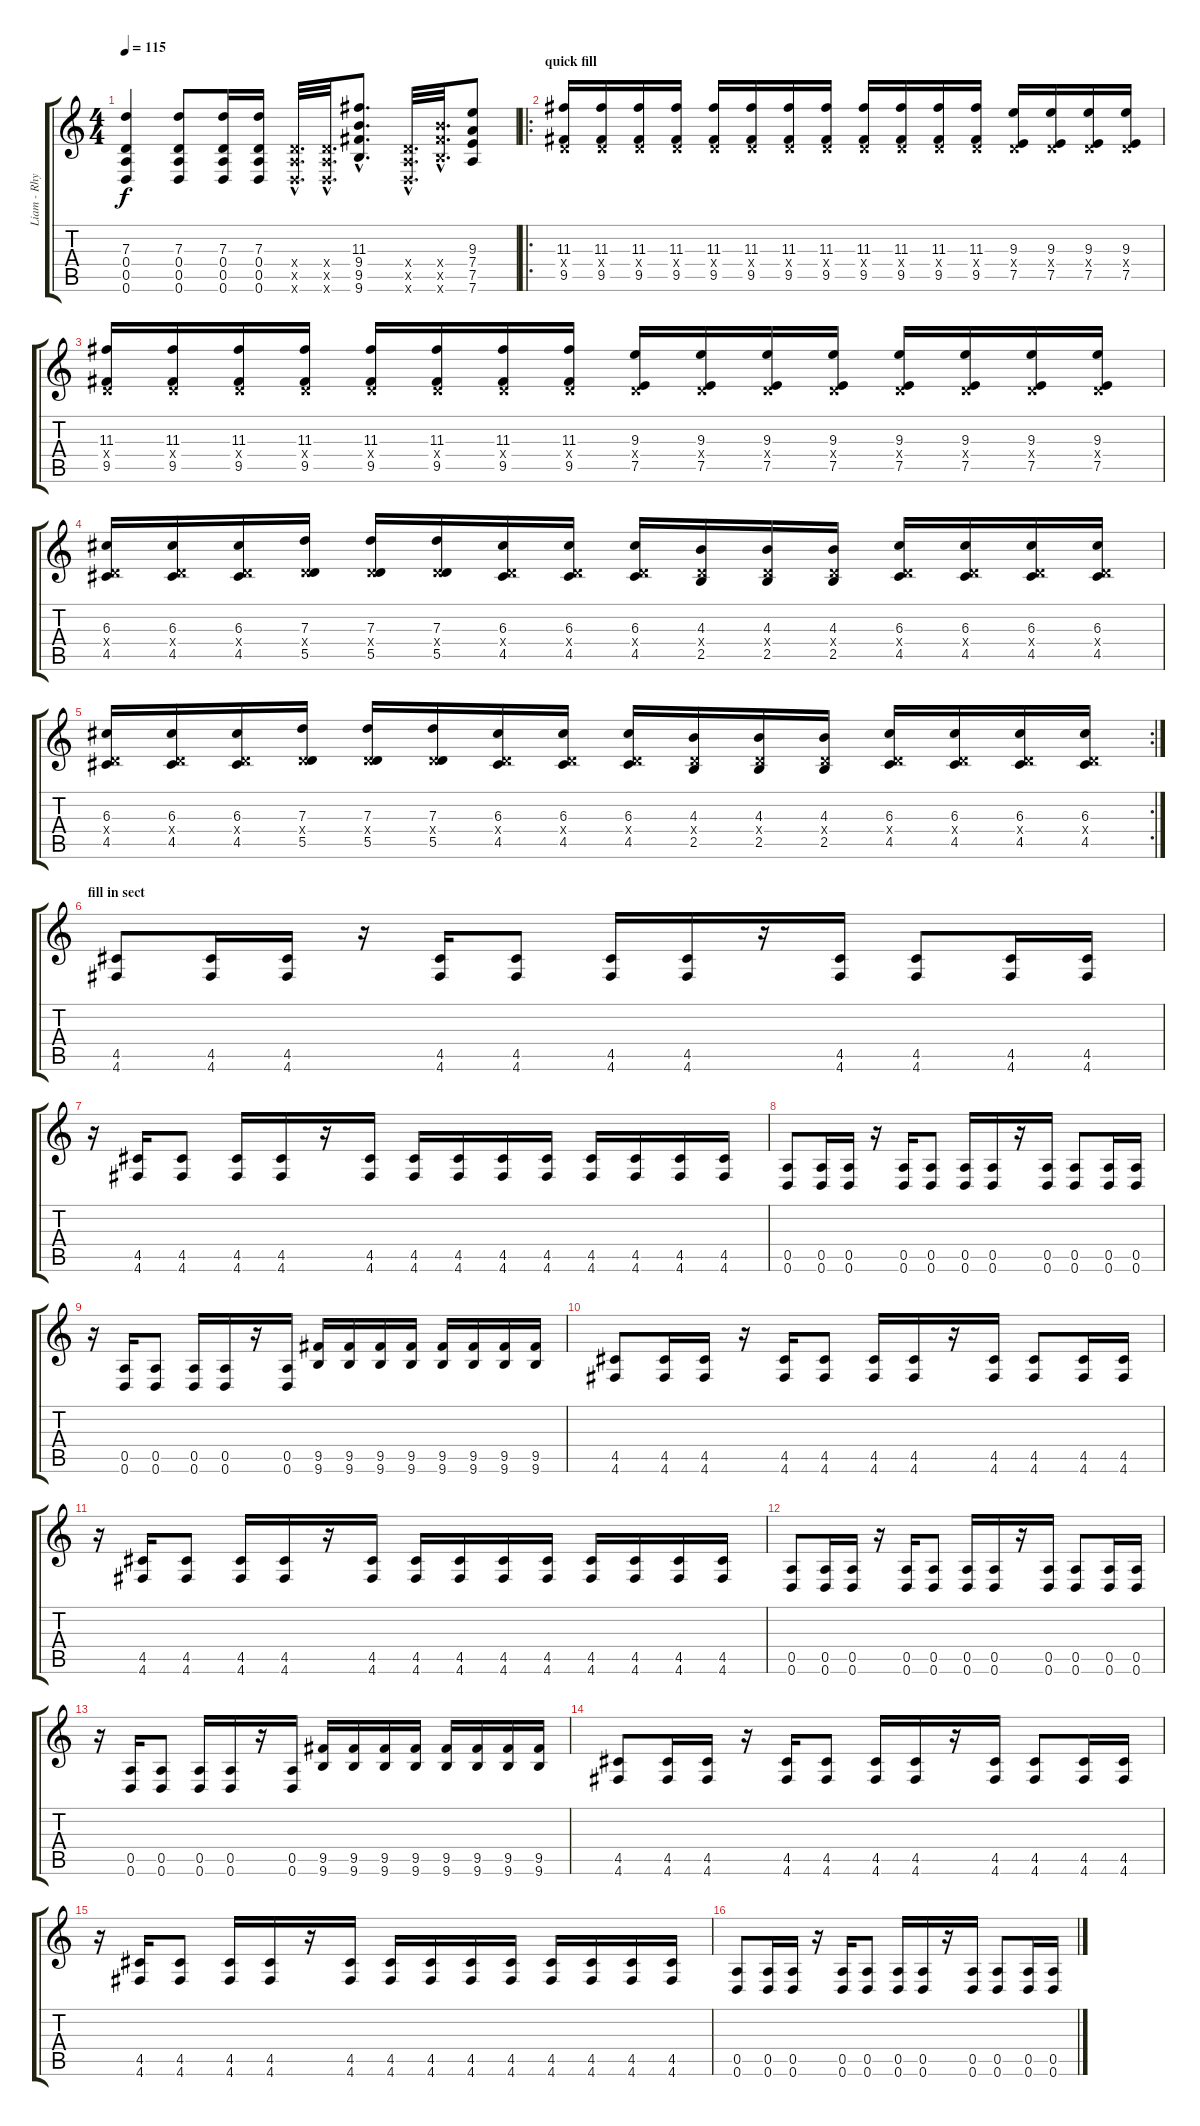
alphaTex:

\track ("Liam - Rhythm Guitar" "Liam - Rhy") {instrument distortionguitar}
\staff {score tabs}
\tuning (E4 B3 G3 D3 A2 D2) {hide}
\ts (4 4)
\tempo 115
\clef g2
\ks c
(7.3 0.4 0.5 0.6).4{dy f} (7.3 0.4 0.5 0.6).8 (7.3 0.4 0.5 0.6).16 (7.3 0.4 0.5 0.6).16 (0.4{hac x} 0.5{hac x} 0.6{hac x}).32{d} (0.4{hac x} 0.5{hac x} 0.6{hac x}).32{d} (11.3{hac} 9.4{hac} 9.5{hac} 9.6{hac}).8{d} (0.4{hac x} 0.5{hac x} 0.6{hac x}).32{d} (9.4{hac x} 9.5{hac x} 9.6{hac x}).32{d} (9.3 7.4 7.5 7.6).8 |
\ro
\section ("" "quick fill")
(11.3 0.4{x} 9.5).16 (11.3 0.4{x} 9.5).16 (11.3 0.4{x} 9.5).16 (11.3 0.4{x} 9.5).16 (11.3 0.4{x} 9.5).16 (11.3 0.4{x} 9.5).16 (11.3 0.4{x} 9.5).16 (11.3 0.4{x} 9.5).16 (11.3 0.4{x} 9.5).16 (11.3 0.4{x} 9.5).16 (11.3 0.4{x} 9.5).16 (11.3 0.4{x} 9.5).16 (9.3 0.4{x} 7.5).16 (9.3 0.4{x} 7.5).16 (9.3 0.4{x} 7.5).16 (9.3 0.4{x} 7.5).16 |
(11.3 0.4{x} 9.5).16 (11.3 0.4{x} 9.5).16 (11.3 0.4{x} 9.5).16 (11.3 0.4{x} 9.5).16 (11.3 0.4{x} 9.5).16 (11.3 0.4{x} 9.5).16 (11.3 0.4{x} 9.5).16 (11.3 0.4{x} 9.5).16 (9.3 0.4{x} 7.5).16 (9.3 0.4{x} 7.5).16 (9.3 0.4{x} 7.5).16 (9.3 0.4{x} 7.5).16 (9.3 0.4{x} 7.5).16 (9.3 0.4{x} 7.5).16 (9.3 0.4{x} 7.5).16 (9.3 0.4{x} 7.5).16 |
(6.3 0.4{x} 4.5).16 (6.3 0.4{x} 4.5).16 (6.3 0.4{x} 4.5).16 (7.3 0.4{x} 5.5).16 (7.3 0.4{x} 5.5).16 (7.3 0.4{x} 5.5).16 (6.3 0.4{x} 4.5).16 (6.3 0.4{x} 4.5).16 (6.3 0.4{x} 4.5).16 (4.3 0.4{x} 2.5).16 (4.3 0.4{x} 2.5).16 (4.3 0.4{x} 2.5).16 (6.3 0.4{x} 4.5).16 (6.3 0.4{x} 4.5).16 (6.3 0.4{x} 4.5).16 (6.3 0.4{x} 4.5).16 |
\rc 2
(6.3 0.4{x} 4.5).16 (6.3 0.4{x} 4.5).16 (6.3 0.4{x} 4.5).16 (7.3 0.4{x} 5.5).16 (7.3 0.4{x} 5.5).16 (7.3 0.4{x} 5.5).16 (6.3 0.4{x} 4.5).16 (6.3 0.4{x} 4.5).16 (6.3 0.4{x} 4.5).16 (4.3 0.4{x} 2.5).16 (4.3 0.4{x} 2.5).16 (4.3 0.4{x} 2.5).16 (6.3 0.4{x} 4.5).16 (6.3 0.4{x} 4.5).16 (6.3 0.4{x} 4.5).16 (6.3 0.4{x} 4.5).16 |
\section ("" "fill in sect")
(4.5 4.6).8 (4.5 4.6).16 (4.5 4.6).16 r.16 (4.5 4.6).16 (4.5 4.6).8 (4.5 4.6).16 (4.5 4.6).16 r.16 (4.5 4.6).16 (4.5 4.6).8 (4.5 4.6).16 (4.5 4.6).16 |
r.16 (4.5 4.6).16 (4.5 4.6).8 (4.5 4.6).16 (4.5 4.6).16 r.16 (4.5 4.6).16 (4.5 4.6).16 (4.5 4.6).16 (4.5 4.6).16 (4.5 4.6).16 (4.5 4.6).16 (4.5 4.6).16 (4.5 4.6).16 (4.5 4.6).16 |
(0.5 0.6).8 (0.5 0.6).16 (0.5 0.6).16 r.16 (0.5 0.6).16 (0.5 0.6).8 (0.5 0.6).16 (0.5 0.6).16 r.16 (0.5 0.6).16 (0.5 0.6).8 (0.5 0.6).16 (0.5 0.6).16 |
r.16 (0.5 0.6).16 (0.5 0.6).8 (0.5 0.6).16 (0.5 0.6).16 r.16 (0.5 0.6).16 (9.5 9.6).16 (9.5 9.6).16 (9.5 9.6).16 (9.5 9.6).16 (9.5 9.6).16 (9.5 9.6).16 (9.5 9.6).16 (9.5 9.6).16 |
(4.5 4.6).8 (4.5 4.6).16 (4.5 4.6).16 r.16 (4.5 4.6).16 (4.5 4.6).8 (4.5 4.6).16 (4.5 4.6).16 r.16 (4.5 4.6).16 (4.5 4.6).8 (4.5 4.6).16 (4.5 4.6).16 |
r.16 (4.5 4.6).16 (4.5 4.6).8 (4.5 4.6).16 (4.5 4.6).16 r.16 (4.5 4.6).16 (4.5 4.6).16 (4.5 4.6).16 (4.5 4.6).16 (4.5 4.6).16 (4.5 4.6).16 (4.5 4.6).16 (4.5 4.6).16 (4.5 4.6).16 |
(0.5 0.6).8 (0.5 0.6).16 (0.5 0.6).16 r.16 (0.5 0.6).16 (0.5 0.6).8 (0.5 0.6).16 (0.5 0.6).16 r.16 (0.5 0.6).16 (0.5 0.6).8 (0.5 0.6).16 (0.5 0.6).16 |
r.16 (0.5 0.6).16 (0.5 0.6).8 (0.5 0.6).16 (0.5 0.6).16 r.16 (0.5 0.6).16 (9.5 9.6).16 (9.5 9.6).16 (9.5 9.6).16 (9.5 9.6).16 (9.5 9.6).16 (9.5 9.6).16 (9.5 9.6).16 (9.5 9.6).16 |
(4.5 4.6).8 (4.5 4.6).16 (4.5 4.6).16 r.16 (4.5 4.6).16 (4.5 4.6).8 (4.5 4.6).16 (4.5 4.6).16 r.16 (4.5 4.6).16 (4.5 4.6).8 (4.5 4.6).16 (4.5 4.6).16 |
r.16 (4.5 4.6).16 (4.5 4.6).8 (4.5 4.6).16 (4.5 4.6).16 r.16 (4.5 4.6).16 (4.5 4.6).16 (4.5 4.6).16 (4.5 4.6).16 (4.5 4.6).16 (4.5 4.6).16 (4.5 4.6).16 (4.5 4.6).16 (4.5 4.6).16 |
(0.5 0.6).8 (0.5 0.6).16 (0.5 0.6).16 r.16 (0.5 0.6).16 (0.5 0.6).8 (0.5 0.6).16 (0.5 0.6).16 r.16 (0.5 0.6).16 (0.5 0.6).8 (0.5 0.6).16 (0.5 0.6).16
